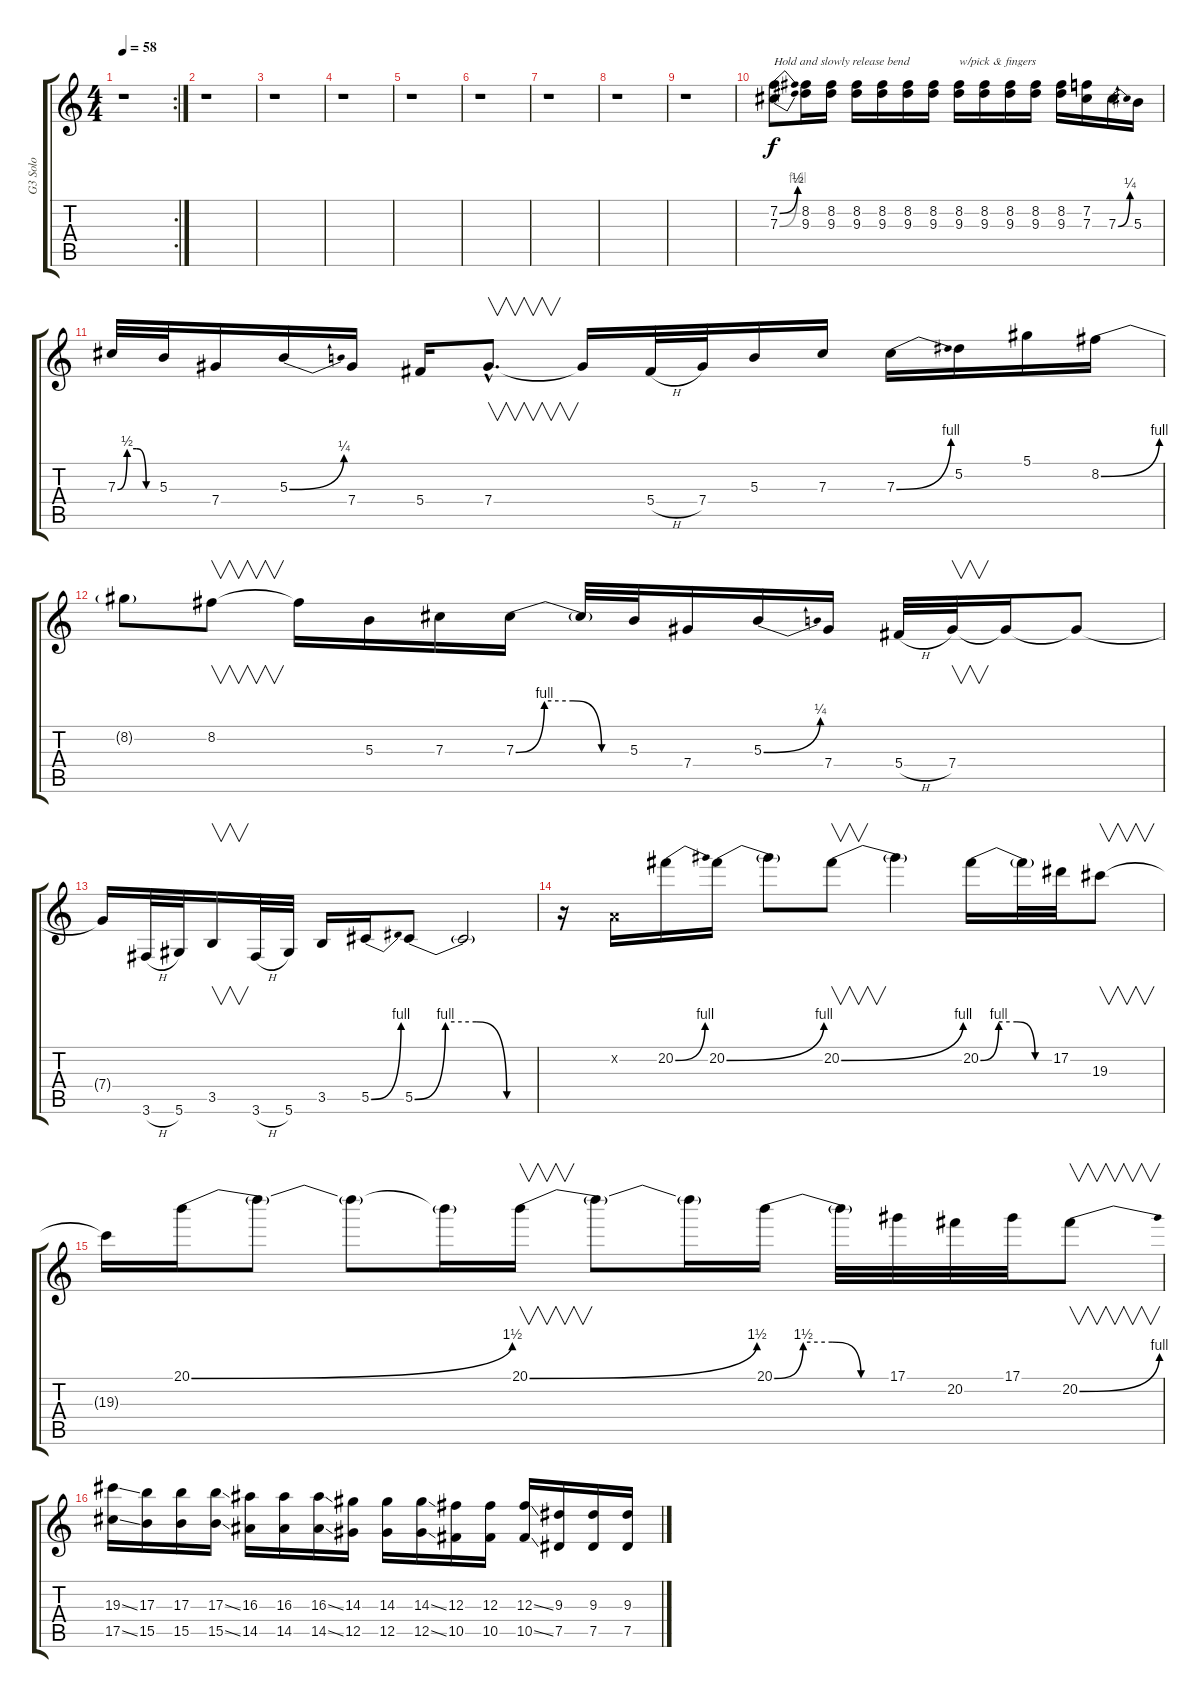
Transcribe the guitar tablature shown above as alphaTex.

\track ("G3 Solo" "G3 Solo") {instrument overdrivenguitar}
\staff {score tabs}
\tuning (Eb4 Bb3 Gb3 Db3 Ab2 Eb2) {hide}
\rc 2
\ts (4 4)
\tempo 58
\clef g2
\ks c
r.1{dy f} |
r.1 |
r.1 |
r.1 |
r.1 |
r.1 |
r.1 |
r.1 |
r.1 |
(7.2{be (bend 0 0 60 2)} 7.3{be (bend 0 0 60 4)}).8{txt "Hold and slowly release bend"} (8.2 9.3).16 (8.2 9.3).16 (8.2 9.3).16 (8.2 9.3).16 (8.2 9.3).16 (8.2 9.3).16 (8.2 9.3).16{txt "w/pick & fingers"} (8.2 9.3).16 (8.2 9.3).16 (8.2 9.3).16 (8.2 9.3).16 (7.2 7.3).16 7.3{be (bend 0 0 60 1)}.16 5.3.16 |
7.3{be (custom 0 0 15 2 30 2 45 0 60 0)}.32 5.3.32 7.4.16 5.3{be (bend 0 0 60 1)}.16 7.4.16 5.4.16 7.4{hac}.8{v d} 7.4{t}.16 5.4{h}.32 7.4.32 5.3.16 7.3.16 7.3{be (bend 0 0 60 4)}.16 5.2.16 5.1.16 8.2{be (bend 0 0 60 4)}.16 |
8.2{t}.8 8.2.8{v} 8.2{t}.16 5.3.16 7.3.16 7.3{be (custom 0 0 15 4 30 4 45 0 60 0)}.16 7.3{t}.32 5.3.32 7.4.16 5.3{be (bend 0 0 60 1)}.16 7.4.16 5.4{h}.32 7.4.32{v} 7.4{t}.16 7.4{t}.8 |
7.4{t}.16 3.6{h}.32 5.6.32 3.5.16{v} 3.6{h}.32 5.6.32 3.5.16 5.5{be (bend 0 0 60 4)}.16 5.5{be (custom 0 0 15 4 30 4 45 0 60 0)}.8 5.5{t}.2 |
r.16 -1.2{x}.16 20.2{be (bend 0 0 60 4)}.16 20.2{be (bend 0 0 60 4)}.16 20.2{t}.8 20.2{be (bend 0 0 60 4)}.8{v} 20.2{t}.4 20.2{be (custom 0 0 15 4 30 4 45 0 60 0)}.16 20.2{t}.32 17.2.32 19.3.8{v} |
19.3{t}.16 20.1{be (bend 0 0 60 6)}.16 20.1{t}.8 20.1{t}.8 20.1{t}.16 20.1{be (bend 0 0 60 6)}.16{v} 20.1{t}.8 20.1{t}.16 20.1{be (custom 0 0 15 6 30 6 45 0 60 0)}.16 20.1{t}.32 17.1.32 20.2.32 17.1.32 20.2{be (bend 0 0 60 4)}.8{v} |
(19.3{ss} 17.5{ss}).16 (17.3 15.5).16 (17.3 15.5).16 (17.3{ss} 15.5{ss}).16 (16.3 14.5).16 (16.3 14.5).16 (16.3{ss} 14.5{ss}).16 (14.3 12.5).16 (14.3 12.5).16 (14.3{ss} 12.5{ss}).16 (12.3 10.5).16 (12.3 10.5).16 (12.3{ss} 10.5{ss}).16 (9.3 7.5).16 (9.3 7.5).16 (9.3 7.5).16
